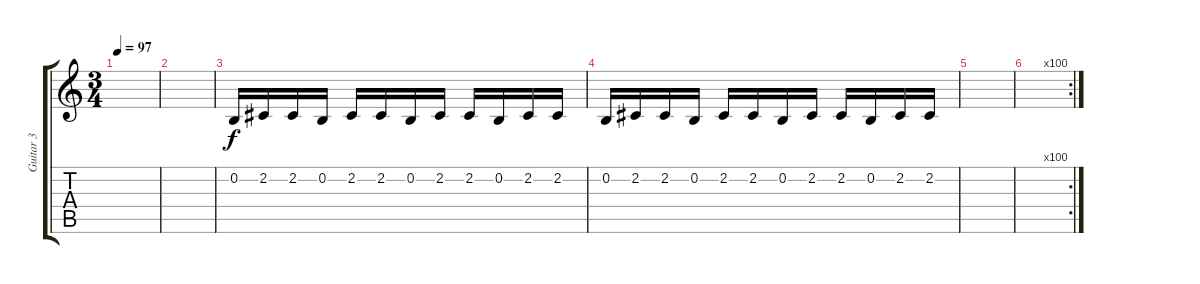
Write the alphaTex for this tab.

\track ("Guitar 3" "Guitar 3") {instrument violin}
\staff {score tabs}
\tuning (E4 B3 G3 D3 A2 E2) {hide}
\ts (3 4)
\tempo 97
\clef g2
\ks c
|
|
0.2.16 2.2.16 2.2.16 0.2.16 2.2.16 2.2.16 0.2.16 2.2.16 2.2.16 0.2.16 2.2.16 2.2.16 |
0.2.16 2.2.16 2.2.16 0.2.16 2.2.16 2.2.16 0.2.16 2.2.16 2.2.16 0.2.16 2.2.16 2.2.16 |
|
\rc 100
